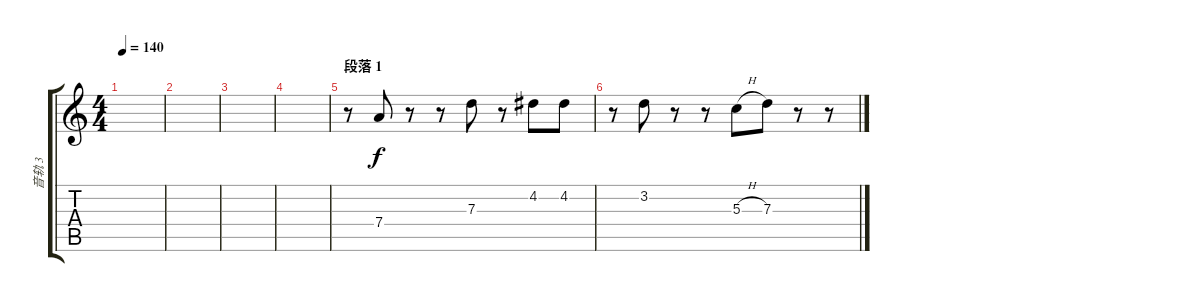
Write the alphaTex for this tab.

\track ("音轨 3" "音轨 3") {instrument electricguitarclean}
\staff {score tabs}
\tuning (E4 B3 G3 D3 A2 E2) {hide}
\ts (4 4)
\tempo 140
\clef g2
\ks c
|
|
|
|
\section ("" "段落 1")
r.8 7.4.8 r.8 r.8 7.3.8 r.8 4.2.8 4.2.8 |
r.8 3.2.8 r.8 r.8 5.3{h}.8 7.3.8 r.8 r.8
